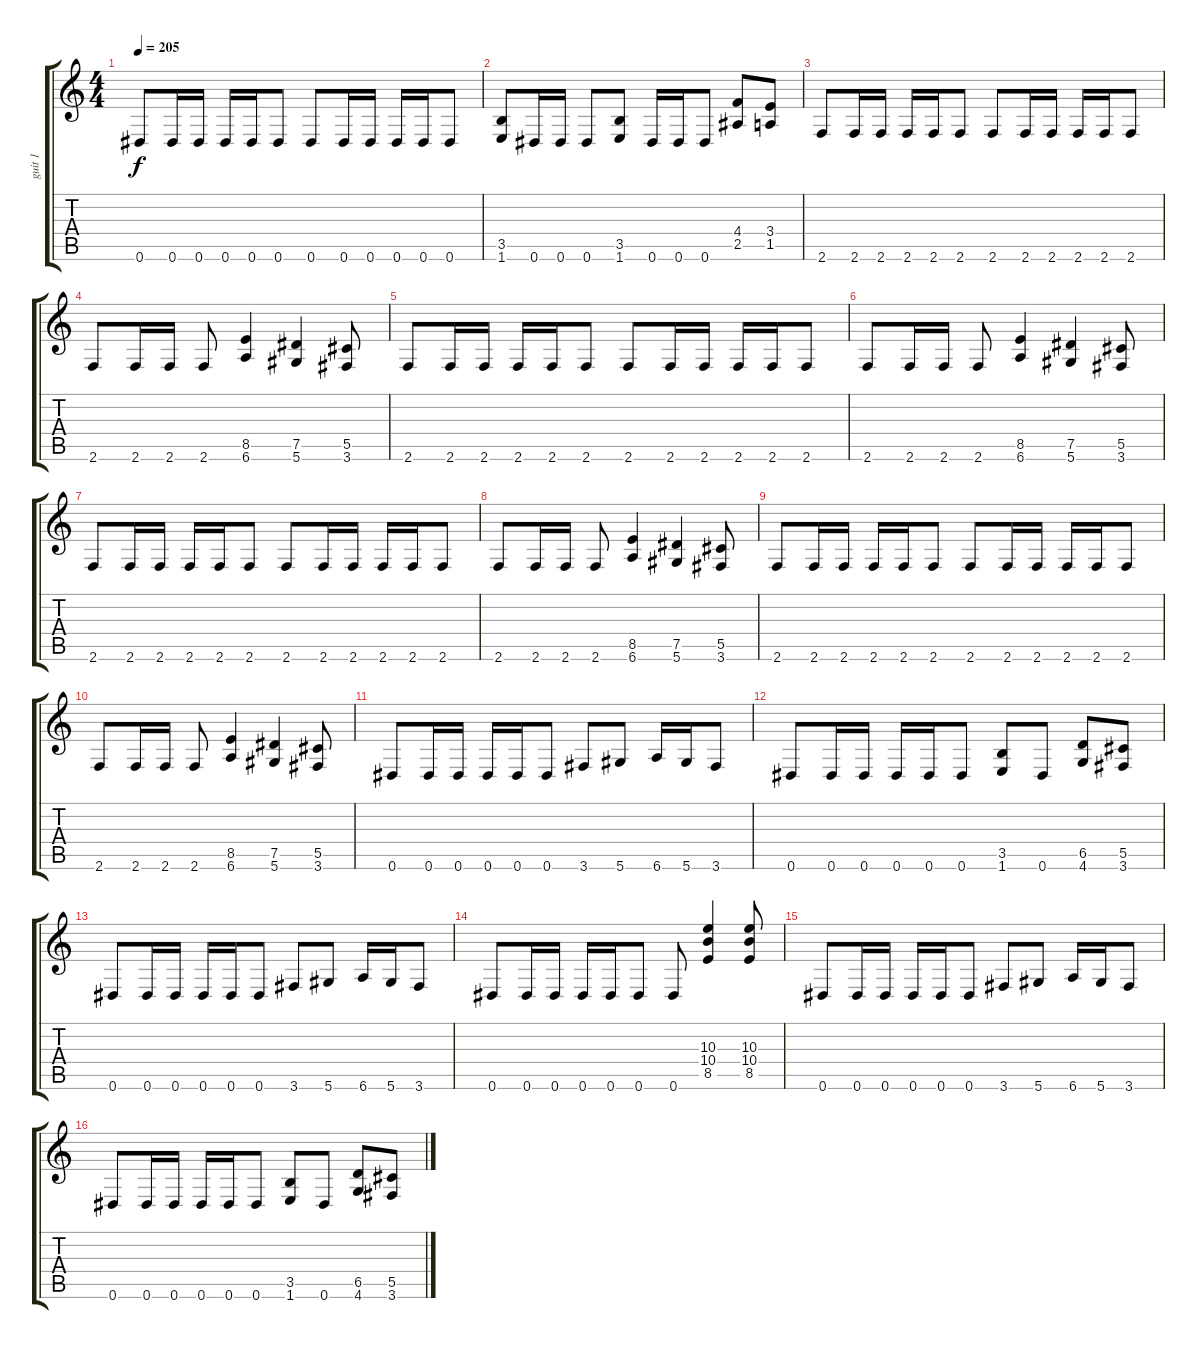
\track ("guit 1" "guit 1") {instrument distortionguitar}
\staff {score tabs}
\tuning (Eb4 Bb3 Gb3 Db3 Ab2 Eb2) {hide}
\ts (4 4)
\tempo 205
\clef g2
\ks c
0.6.8{dy f} 0.6.16 0.6.16 0.6.16 0.6.16 0.6.8 0.6.8 0.6.16 0.6.16 0.6.16 0.6.16 0.6.8 |
(3.5 1.6).8 0.6.16 0.6.16 0.6.8 (3.5 1.6).8 0.6.16 0.6.16 0.6.8 (4.4 2.5).8 (3.4 1.5).8 |
2.6.8 2.6.16 2.6.16 2.6.16 2.6.16 2.6.8 2.6.8 2.6.16 2.6.16 2.6.16 2.6.16 2.6.8 |
2.6.8 2.6.16 2.6.16 2.6.8 (8.5 6.6).4 (7.5 5.6).4 (5.5 3.6).8 |
2.6.8 2.6.16 2.6.16 2.6.16 2.6.16 2.6.8 2.6.8 2.6.16 2.6.16 2.6.16 2.6.16 2.6.8 |
2.6.8 2.6.16 2.6.16 2.6.8 (8.5 6.6).4 (7.5 5.6).4 (5.5 3.6).8 |
2.6.8 2.6.16 2.6.16 2.6.16 2.6.16 2.6.8 2.6.8 2.6.16 2.6.16 2.6.16 2.6.16 2.6.8 |
2.6.8 2.6.16 2.6.16 2.6.8 (8.5 6.6).4 (7.5 5.6).4 (5.5 3.6).8 |
2.6.8 2.6.16 2.6.16 2.6.16 2.6.16 2.6.8 2.6.8 2.6.16 2.6.16 2.6.16 2.6.16 2.6.8 |
2.6.8 2.6.16 2.6.16 2.6.8 (8.5 6.6).4 (7.5 5.6).4 (5.5 3.6).8 |
0.6.8 0.6.16 0.6.16 0.6.16 0.6.16 0.6.8 3.6.8 5.6.8 6.6.16 5.6.16 3.6.8 |
0.6.8 0.6.16 0.6.16 0.6.16 0.6.16 0.6.8 (3.5 1.6).8 0.6.8 (6.5 4.6).8 (5.5 3.6).8 |
0.6.8 0.6.16 0.6.16 0.6.16 0.6.16 0.6.8 3.6.8 5.6.8 6.6.16 5.6.16 3.6.8 |
0.6.8 0.6.16 0.6.16 0.6.16 0.6.16 0.6.8 0.6.8 (10.3 10.4 8.5).4 (10.3 10.4 8.5).8 |
0.6.8 0.6.16 0.6.16 0.6.16 0.6.16 0.6.8 3.6.8 5.6.8 6.6.16 5.6.16 3.6.8 |
0.6.8 0.6.16 0.6.16 0.6.16 0.6.16 0.6.8 (3.5 1.6).8 0.6.8 (6.5 4.6).8 (5.5 3.6).8
